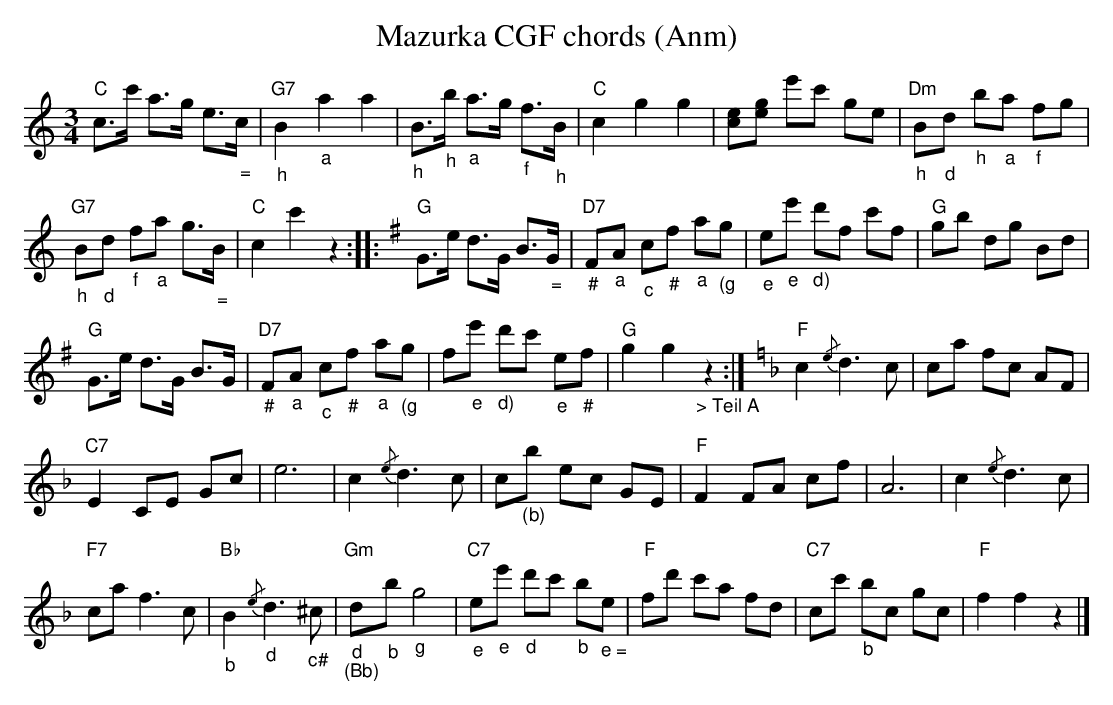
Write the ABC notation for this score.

X:1
T: Mazurka CGF chords (Anm)
M:3/4
L:1/8
K:C %%MIDI gchordon
"C"c>c' a>g e>"_ ="c | "G7""_h"B2"_a"a2a2 | "_h"B>"_h"b "_a"a>g "_f"f>"_h"B | "C"c2g2g2 | [ec][eg] e'c' ge | "Dm""_h"B"_d"d "_h"b"_a"a "_f"fg |
"G7""_h"B"_d"d "_f"f"_a"a g>"_ ="B | "C"c2c'2z2 :: [K:G]"G"G>e d>G B>"_ ="G | "D7""_#"F"_a"A "_c"c"_#"f "_a"a"_(g"g | "_e"e"_e"e' "_d)"d'f c'f | "G"gb dg Bd |
"G"G>e d>G B>G | "D7""_#"F"_a"A "_c"c"_#"f "_a"a"_(g"g | f"_e"e' "_d)"d'c' "_e"e"_#"f | "G"g2g2"_> Teil A"z2 :| [K:F] "F"c2 {/e}d3c | ca fc AF |
"C7"E2CE Gc | e6 | c2 {/e}d3c | c"_(b)"b ec GE | "F"F2FA cf | A6 | c2 {/e}d3c |
"F7"ca f3c | "Bb""_b"B2 {/e}"_d"d3"_c#"^c | "Gm""_d""_(Bb)"d"_b"b"_g"g4 | "C7""_e"e"_e"e' "_d"d'c' "_b"b"_ e ="e | "F"fd' c'a fd | "C7"cc' "_b"bc gc | "F"f2f2z2 |]
